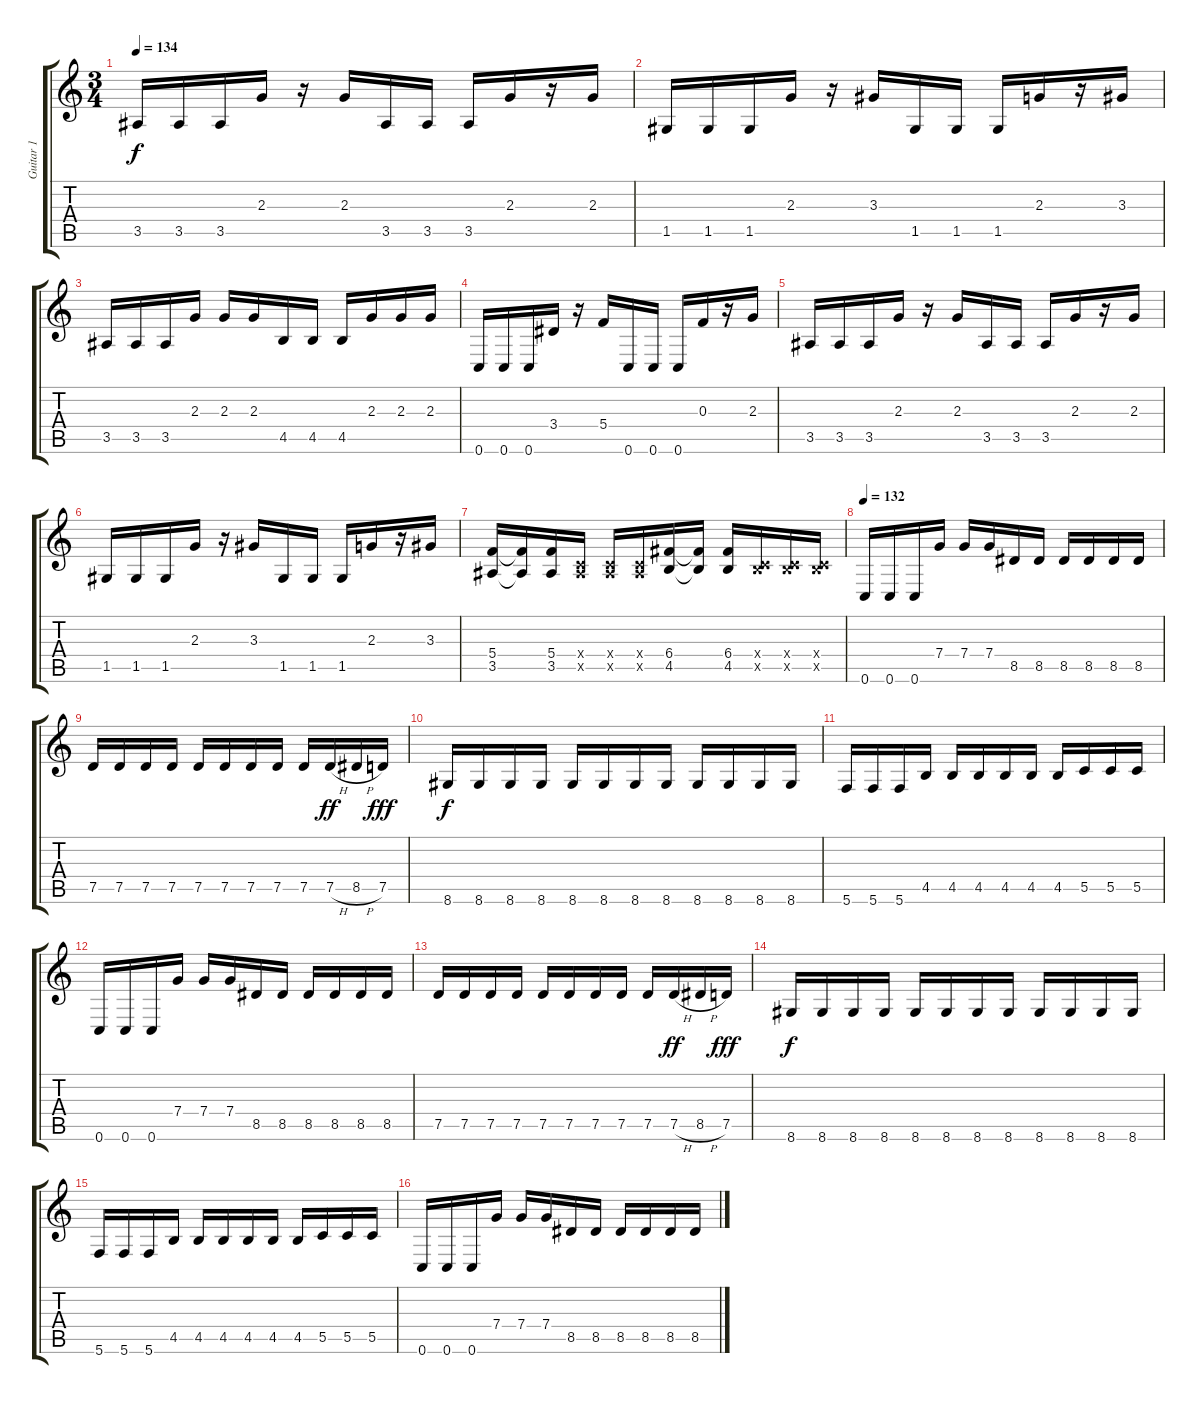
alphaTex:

\track ("Guitar 1" "Guitar 1") {instrument distortionguitar}
\staff {score tabs}
\tuning (D4 A3 F3 C3 G2 C2) {hide}
\ts (3 4)
\tempo 134
\clef g2
\ks c
3.5.16{dy f} 3.5.16 3.5.16 2.3.16 r.16 2.3.16 3.5.16 3.5.16 3.5.16 2.3.16 r.16 2.3.16 |
1.5.16 1.5.16 1.5.16 2.3.16 r.16 3.3.16 1.5.16 1.5.16 1.5.16 2.3.16 r.16 3.3.16 |
3.5.16 3.5.16 3.5.16 2.3.16 2.3.16 2.3.16 4.5.16 4.5.16 4.5.16 2.3.16 2.3.16 2.3.16 |
0.6.16 0.6.16 0.6.16 3.4.16 r.16 5.4.16 0.6.16 0.6.16 0.6.16 0.3.16 r.16 2.3.16 |
3.5.16 3.5.16 3.5.16 2.3.16 r.16 2.3.16 3.5.16 3.5.16 3.5.16 2.3.16 r.16 2.3.16 |
1.5.16 1.5.16 1.5.16 2.3.16 r.16 3.3.16 1.5.16 1.5.16 1.5.16 2.3.16 r.16 3.3.16 |
(5.4 3.5).16 (5.4{t} 3.5{t}).16 (5.4 3.5).16 (0.4{x} 3.5{x}).16 (0.4{x} 3.5{x}).16 (0.4{x} 3.5{x}).16 (6.4 4.5).16 (6.4{t} 4.5{t}).16 (6.4 4.5).16 (0.4{x} 4.5{x}).16 (0.4{x} 4.5{x}).16 (0.4{x} 4.5{x}).16 |
\tempo 132
0.6.16 0.6.16 0.6.16 7.4.16 7.4.16 7.4.16 8.5.16 8.5.16 8.5.16 8.5.16 8.5.16 8.5.16 |
7.5.16 7.5.16 7.5.16 7.5.16 7.5.16 7.5.16 7.5.16 7.5.16 7.5.16 7.5{h}.16{dy ff} 8.5{h}.16 7.5.16{dy fff} |
8.6.16{dy f} 8.6.16 8.6.16 8.6.16 8.6.16 8.6.16 8.6.16 8.6.16 8.6.16 8.6.16 8.6.16 8.6.16 |
5.6.16 5.6.16 5.6.16 4.5.16 4.5.16 4.5.16 4.5.16 4.5.16 4.5.16 5.5.16 5.5.16 5.5.16 |
0.6.16 0.6.16 0.6.16 7.4.16 7.4.16 7.4.16 8.5.16 8.5.16 8.5.16 8.5.16 8.5.16 8.5.16 |
7.5.16 7.5.16 7.5.16 7.5.16 7.5.16 7.5.16 7.5.16 7.5.16 7.5.16 7.5{h}.16{dy ff} 8.5{h}.16 7.5.16{dy fff} |
8.6.16{dy f} 8.6.16 8.6.16 8.6.16 8.6.16 8.6.16 8.6.16 8.6.16 8.6.16 8.6.16 8.6.16 8.6.16 |
5.6.16 5.6.16 5.6.16 4.5.16 4.5.16 4.5.16 4.5.16 4.5.16 4.5.16 5.5.16 5.5.16 5.5.16 |
0.6.16 0.6.16 0.6.16 7.4.16 7.4.16 7.4.16 8.5.16 8.5.16 8.5.16 8.5.16 8.5.16 8.5.16
